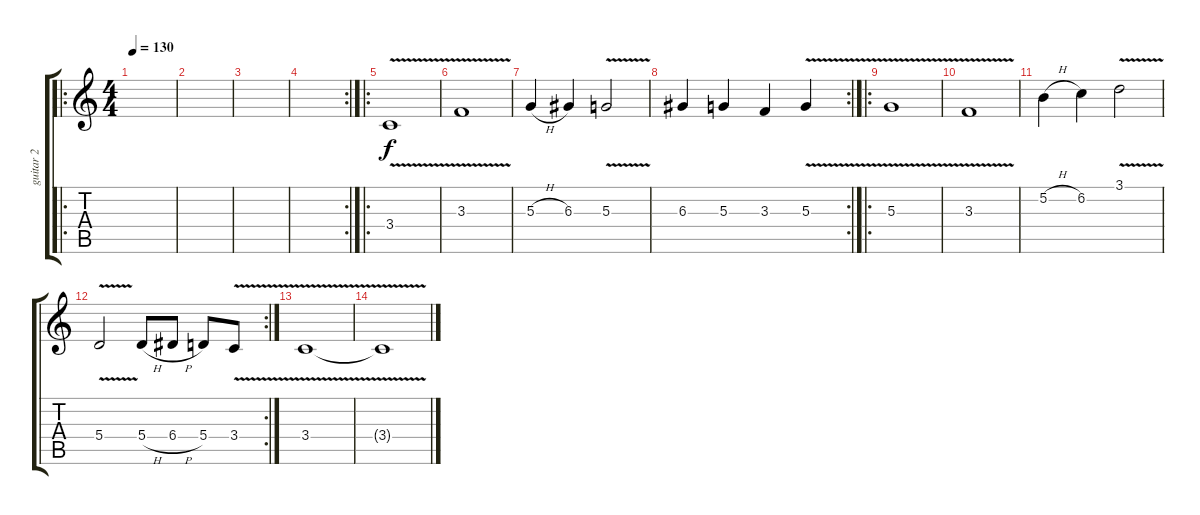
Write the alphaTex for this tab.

\track ("guitar 2" "guitar 2") {instrument overdrivenguitar}
\staff {score tabs}
\tuning (B3 Gb3 D3 A2 E2 B1) {hide}
\ro
\ts (4 4)
\tempo 130
\clef g2
\ks c
|
|
|
\rc 2
|
\ro
3.4{v}.1 |
3.3{v}.1 |
5.3{h}.4 6.3.4 5.3{v}.2 |
\rc 2
6.3.4 5.3.4 3.3.4 5.3{v}.4 |
\ro
5.3{v}.1 |
3.3{v}.1 |
5.2{h}.4 6.2.4 3.1{v}.2 |
\rc 2
5.4{v}.2 5.4{h}.8 6.4{h}.8 5.4.8 3.4{v}.8 |
3.4{v}.1 |
3.4{t}.1
